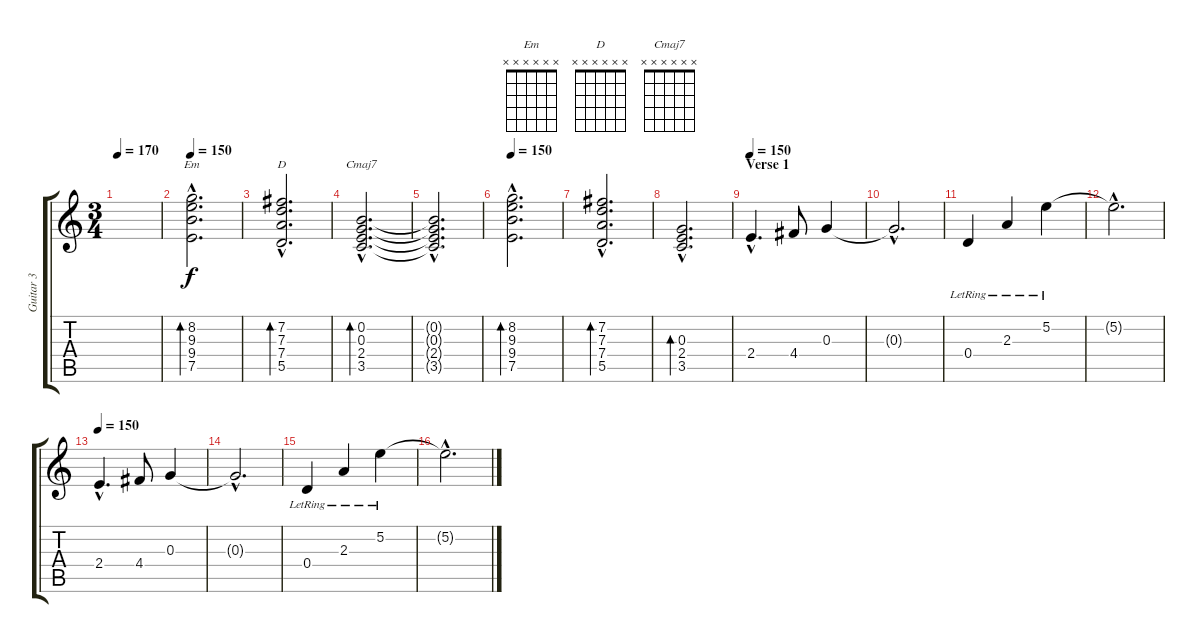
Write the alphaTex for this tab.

\track ("Guitar 3" "Guitar 3") {instrument acousticguitarsteel}
\staff {score tabs}
\tuning (E4 B3 G3 D3 A2 E2) {hide}
\chord ("Em" x x x x x x) {firstfret 0}
\chord ("D" x x x x x x) {firstfret 0}
\chord ("Cmaj7" x x x x x x) {firstfret 0}
\ts (3 4)
\tempo 170
\tempo 150
\tempo 170
\clef g2
\ks c
|
\tempo 150
(8.2{hac} 9.3{hac} 9.4{hac} 7.5{hac}).2{d bd 240 ch "Em"} |
(7.2{hac} 7.3{hac} 7.4{hac} 5.5{hac}).2{d bd 240 ch "D"} |
(0.2{hac} 0.3{hac} 2.4{hac} 3.5{hac}).2{d bd 240 ch "Cmaj7"} |
(0.2{hac t} 0.3{hac t} 2.4{hac t} 3.5{hac t}).2{d} |
\tempo 150
(8.2{hac} 9.3{hac} 9.4{hac} 7.5{hac}).2{d bd 240} |
(7.2{hac} 7.3{hac} 7.4{hac} 5.5{hac}).2{d bd 240} |
(0.3{hac} 2.4{hac} 3.5{hac}).2{d bd 240} |
\section ("" "Verse 1")
\tempo 150
2.4{hac}.4{d} 4.4.8 0.3.4 |
0.3{hac t}.2{d} |
0.4{lr}.4 2.3{lr}.4 5.2{lr}.4 |
5.2{hac t}.2{d} |
\tempo 150
2.4{hac}.4{d} 4.4.8 0.3.4 |
0.3{hac t}.2{d} |
0.4{lr}.4 2.3{lr}.4 5.2{lr}.4 |
5.2{hac t}.2{d}
